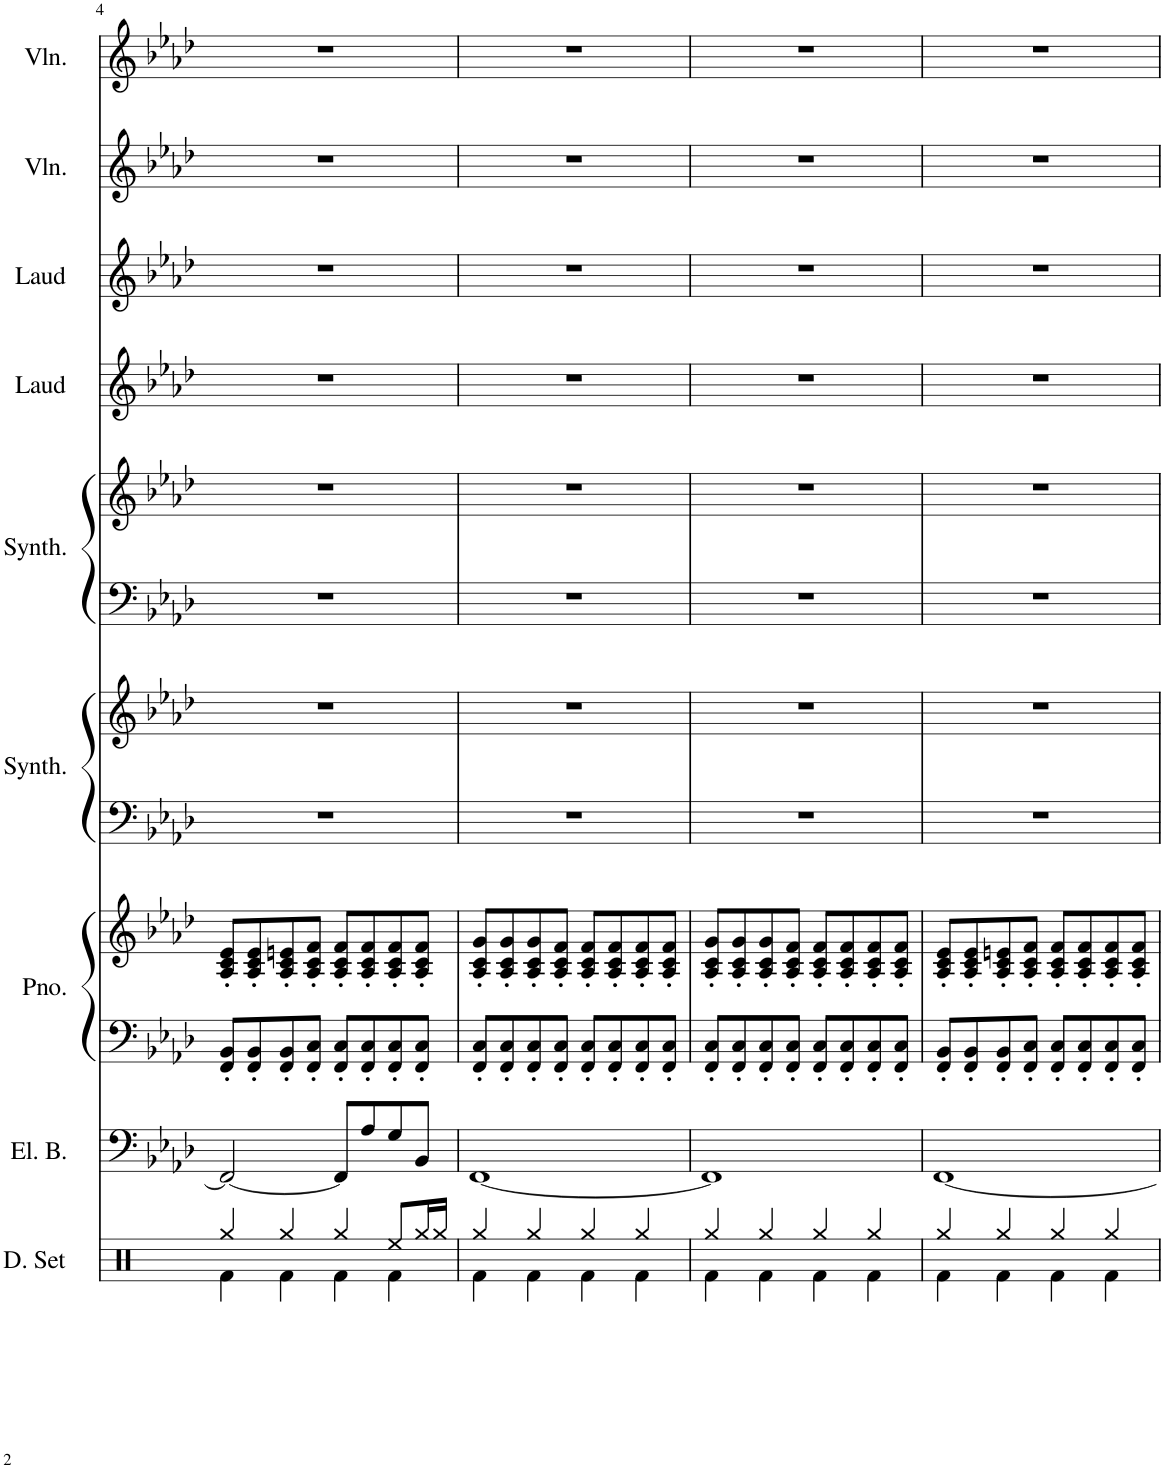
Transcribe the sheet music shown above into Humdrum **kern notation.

**kern	**kern	**kern	**kern	**kern	**kern	**kern	**kern	**kern	**kern	**kern	**kern
*part9	*part8	*part7	*part7	*part6	*part6	*part5	*part5	*part4	*part3	*part2	*part1
*staff12	*staff11	*staff10	*staff9	*staff8	*staff7	*staff6	*staff5	*staff4	*staff3	*staff2	*staff1
*I"Drumset	*I"Electric Bass	*I"Piano	*	*I"String Synthesizer	*	*I"Square Synthesizer	*	*I"Laud	*I"Laud	*I"Violin	*I"Violin
*I'D. Set	*I'El. B.	*I'Pno.	*	*I'Synth.	*	*I'Synth.	*	*I'Laud	*I'Laud	*I'Vln.	*I'Vln.
!!LO:PB:g=z
*clefX	*clefF4	*clefF4	*clefG2	*clefF4	*clefG2	*clefF4	*clefG2	*clefG2	*clefG2	*clefG2	*clefG2
*	*Trd7c12	*	*	*	*	*	*	*	*	*	*
*k[]	*k[b-e-a-d-]	*k[b-e-a-d-]	*k[b-e-a-d-]	*k[b-e-a-d-]	*k[b-e-a-d-]	*k[b-e-a-d-]	*k[b-e-a-d-]	*k[b-e-a-d-]	*k[b-e-a-d-]	*k[b-e-a-d-]	*k[b-e-a-d-]
*M4/4	*M4/4	*M4/4	*M4/4	*M4/4	*M4/4	*M4/4	*M4/4	*M4/4	*M4/4	*M4/4	*M4/4
=4	=4	=4	=4	=4	=4	=4	=4	=4	=4	=4	=4
*^	*	*	*	*	*	*	*	*	*	*	*
4Rgg/	4Rf\	2FF/_	8FF/' 8BB-/'L	8A-/' 8c/' 8e-/'L	1r	1r	1r	1r	1r	1r	1r	1r
.	.	.	8FF/' 8BB-/'	8A-/' 8c/' 8e-/'	.	.	.	.	.	.	.	.
4Rgg/	4Rf\	.	8FF/' 8BB-/'	8A-/' 8c/' 8en/'	.	.	.	.	.	.	.	.
.	.	.	8FF/' 8C/'J	8A-/' 8c/' 8f/'J	.	.	.	.	.	.	.	.
4Rgg/	4Rf\	8FF/L]	8FF/' 8C/'L	8A-/' 8c/' 8f/'L	.	.	.	.	.	.	.	.
.	.	8A-/	8FF/' 8C/'	8A-/' 8c/' 8f/'	.	.	.	.	.	.	.	.
8Ree/L	4Rf\	8G/	8FF/' 8C/'	8A-/' 8c/' 8f/'	.	.	.	.	.	.	.	.
16Rgg/L	.	8BB-/J	8FF/' 8C/'J	8A-/' 8c/' 8f/'J	.	.	.	.	.	.	.	.
16Rgg/JJ	.	.	.	.	.	.	.	.	.	.	.	.
=5	=5	=5	=5	=5	=5	=5	=5	=5	=5	=5	=5	=5
4Rgg/	4Rf\	[1FF	8FF/' 8C/'L	8A-/' 8c/' 8g/'L	1r	1r	1r	1r	1r	1r	1r	1r
.	.	.	8FF/' 8C/'	8A-/' 8c/' 8g/'	.	.	.	.	.	.	.	.
4Rgg/	4Rf\	.	8FF/' 8C/'	8A-/' 8c/' 8g/'	.	.	.	.	.	.	.	.
.	.	.	8FF/' 8C/'J	8A-/' 8c/' 8f/'J	.	.	.	.	.	.	.	.
4Rgg/	4Rf\	.	8FF/' 8C/'L	8A-/' 8c/' 8f/'L	.	.	.	.	.	.	.	.
.	.	.	8FF/' 8C/'	8A-/' 8c/' 8f/'	.	.	.	.	.	.	.	.
4Rgg/	4Rf\	.	8FF/' 8C/'	8A-/' 8c/' 8f/'	.	.	.	.	.	.	.	.
.	.	.	8FF/' 8C/'J	8A-/' 8c/' 8f/'J	.	.	.	.	.	.	.	.
=6	=6	=6	=6	=6	=6	=6	=6	=6	=6	=6	=6	=6
4Rgg/	4Rf\	1FF]	8FF/' 8C/'L	8A-/' 8c/' 8g/'L	1r	1r	1r	1r	1r	1r	1r	1r
.	.	.	8FF/' 8C/'	8A-/' 8c/' 8g/'	.	.	.	.	.	.	.	.
4Rgg/	4Rf\	.	8FF/' 8C/'	8A-/' 8c/' 8g/'	.	.	.	.	.	.	.	.
.	.	.	8FF/' 8C/'J	8A-/' 8c/' 8f/'J	.	.	.	.	.	.	.	.
4Rgg/	4Rf\	.	8FF/' 8C/'L	8A-/' 8c/' 8f/'L	.	.	.	.	.	.	.	.
.	.	.	8FF/' 8C/'	8A-/' 8c/' 8f/'	.	.	.	.	.	.	.	.
4Rgg/	4Rf\	.	8FF/' 8C/'	8A-/' 8c/' 8f/'	.	.	.	.	.	.	.	.
.	.	.	8FF/' 8C/'J	8A-/' 8c/' 8f/'J	.	.	.	.	.	.	.	.
=7	=7	=7	=7	=7	=7	=7	=7	=7	=7	=7	=7	=7
4Rgg/	4Rf\	[1FF	8FF/' 8BB-/'L	8A-/' 8c/' 8e-/'L	1r	1r	1r	1r	1r	1r	1r	1r
.	.	.	8FF/' 8BB-/'	8A-/' 8c/' 8e-/'	.	.	.	.	.	.	.	.
4Rgg/	4Rf\	.	8FF/' 8BB-/'	8A-/' 8c/' 8en/'	.	.	.	.	.	.	.	.
.	.	.	8FF/' 8C/'J	8A-/' 8c/' 8f/'J	.	.	.	.	.	.	.	.
4Rgg/	4Rf\	.	8FF/' 8C/'L	8A-/' 8c/' 8f/'L	.	.	.	.	.	.	.	.
.	.	.	8FF/' 8C/'	8A-/' 8c/' 8f/'	.	.	.	.	.	.	.	.
4Rgg/	4Rf\	.	8FF/' 8C/'	8A-/' 8c/' 8f/'	.	.	.	.	.	.	.	.
.	.	.	8FF/' 8C/'J	8A-/' 8c/' 8f/'J	.	.	.	.	.	.	.	.
*v	*v	*	*	*	*	*	*	*	*	*	*	*
=	=	=	=	=	=	=	=	=	=	=	=
*-	*-	*-	*-	*-	*-	*-	*-	*-	*-	*-	*-
